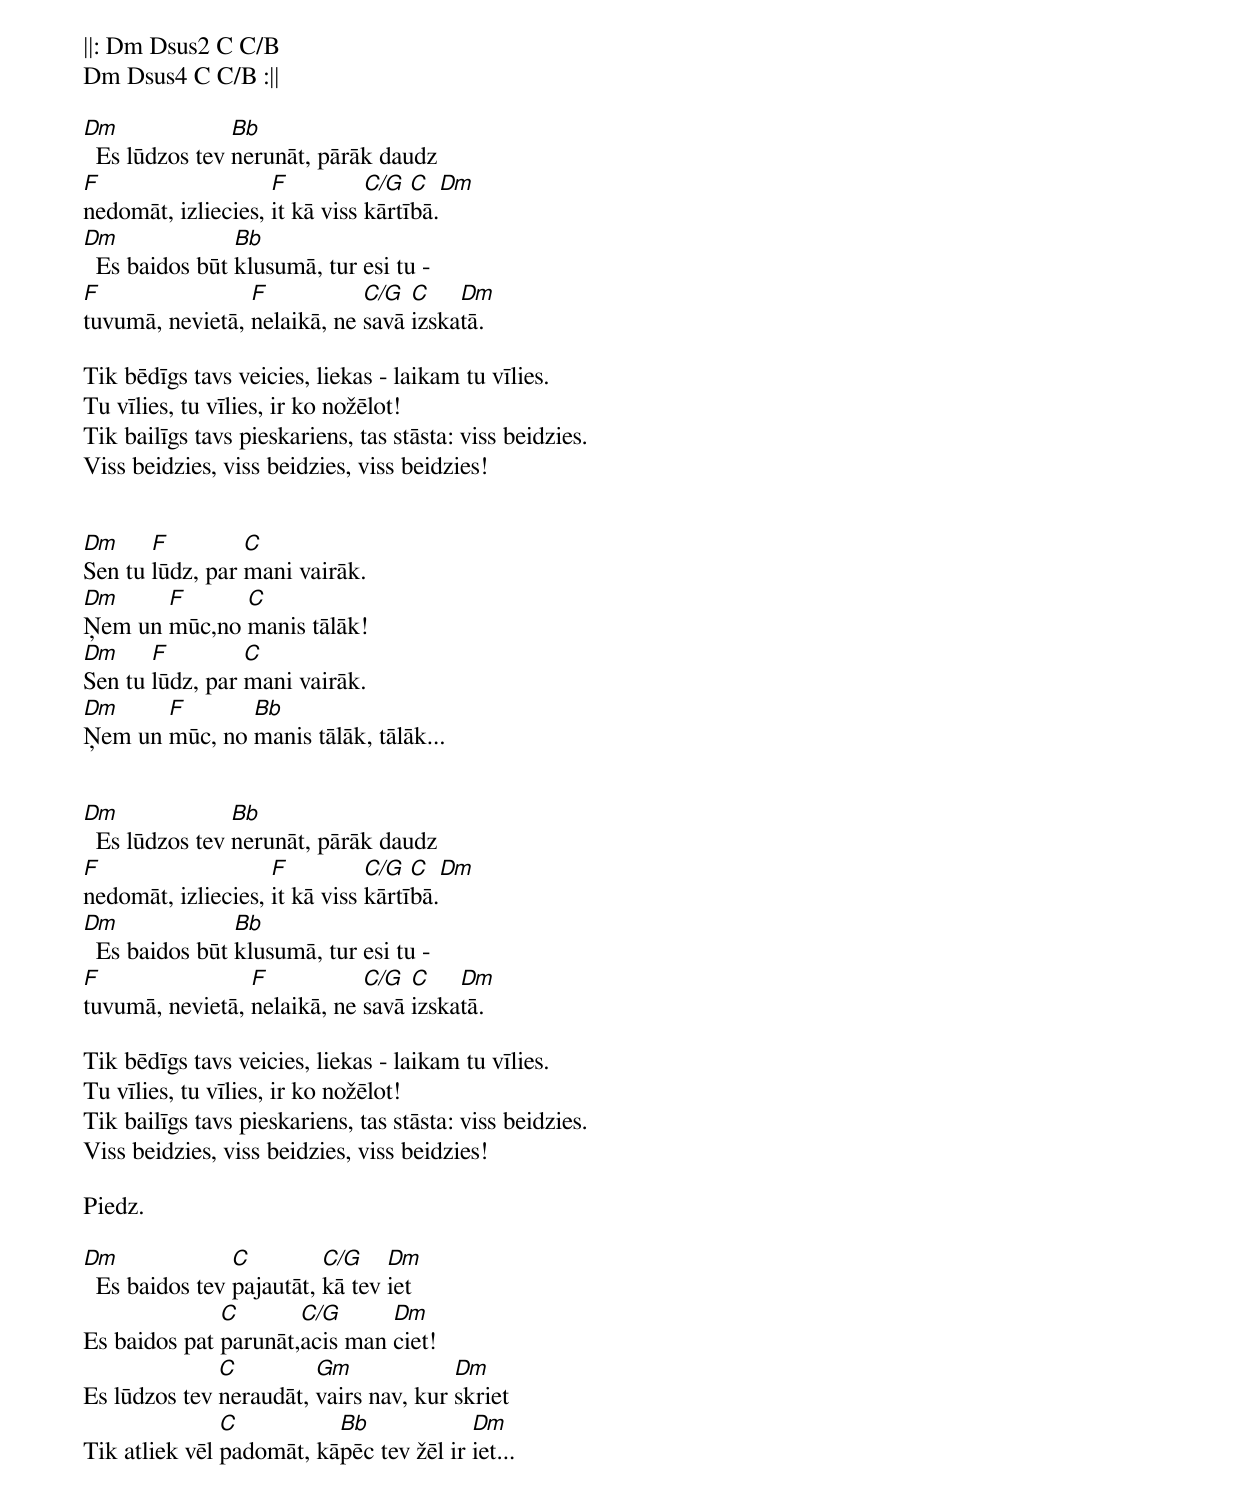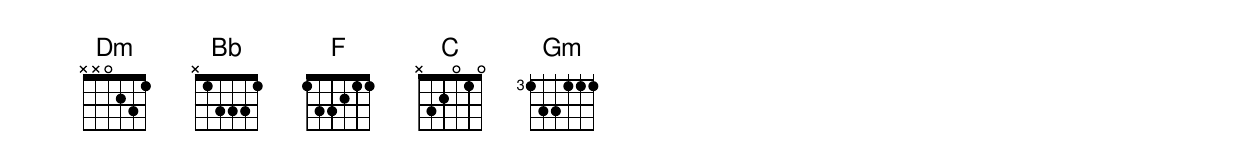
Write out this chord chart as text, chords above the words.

||: Dm Dsus2 C C/B
Dm Dsus4 C C/B :||

Dm              Bb
  Es lūdzos tev nerunāt, pārāk daudz
F                   F          C/G  C  Dm
nedomāt, izliecies, it kā viss kārtībā.
Dm              Bb
  Es baidos būt klusumā, tur esi tu -
F                F           C/G  C    Dm
tuvumā, nevietā, nelaikā, ne savā izskatā.

Tik bēdīgs tavs veicies, liekas - laikam tu vīlies.
Tu vīlies, tu vīlies, ir ko nožēlot!
Tik bailīgs tavs pieskariens, tas stāsta: viss beidzies.
Viss beidzies, viss beidzies, viss beidzies!


Dm     F         C
Sen tu lūdz, par mani vairāk.
Dm     F      C
Ņem un mūc,no manis tālāk!
Dm     F         C
Sen tu lūdz, par mani vairāk.
Dm     F       Bb
Ņem un mūc, no manis tālāk, tālāk...


Dm              Bb
  Es lūdzos tev nerunāt, pārāk daudz
F                   F          C/G  C  Dm
nedomāt, izliecies, it kā viss kārtībā.
Dm              Bb
  Es baidos būt klusumā, tur esi tu -
F                F           C/G  C    Dm
tuvumā, nevietā, nelaikā, ne savā izskatā.

Tik bēdīgs tavs veicies, liekas - laikam tu vīlies.
Tu vīlies, tu vīlies, ir ko nožēlot!
Tik bailīgs tavs pieskariens, tas stāsta: viss beidzies.
Viss beidzies, viss beidzies, viss beidzies!

Piedz.

Dm              C         C/G    Dm
  Es baidos tev pajautāt, kā tev iet
              C       C/G      Dm
Es baidos pat parunāt,acis man ciet!
              C         Gm             Dm
Es lūdzos tev neraudāt, vairs nav, kur skriet
               C          Bb             Dm
Tik atliek vēl padomāt, kāpēc tev žēl ir iet...
